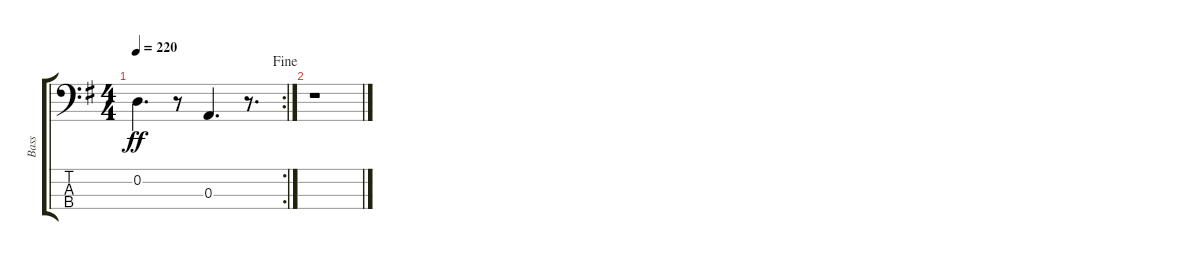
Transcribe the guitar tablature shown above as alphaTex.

\track ("Bass" "Bass") {instrument acousticguitarnylon}
\staff {score tabs}
\tuning (G2 D2 A1 E1) {hide}
\rc 2
\ts (4 4)
\jump fine
\tempo 220
\clef f4
\ks g
0.2.4{d dy ff} r.8 0.3.4{d} r.8{d} |
r.1
